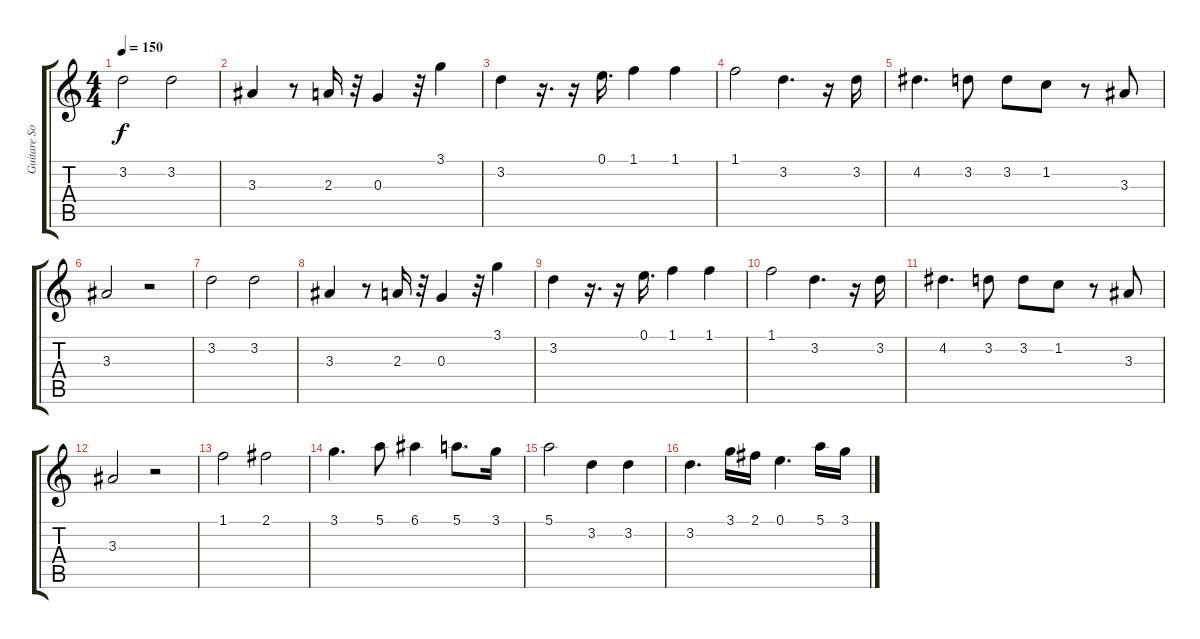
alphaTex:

\track ("Guitare Solo" "Guitare So") {instrument acousticguitarnylon}
\staff {score tabs}
\tuning (E4 B3 G3 D3 A2 E2) {hide}
\ts (4 4)
\tempo 150
\clef g2
\ks c
3.2.2{dy f instrument acousticguitarnylon} 3.2.2 |
3.3.4 r.8 2.3.16 r.32 0.3.4 r.32 3.1.4 |
3.2.4 r.16{d} r.16 0.1.16{d} 1.1.4 1.1.4 |
1.1.2 3.2.4{d} r.16 3.2.16 |
4.2.4{d} 3.2.8 3.2.8 1.2.8 r.8 3.3.8 |
3.3.2 r.2 |
3.2.2 3.2.2 |
3.3.4 r.8 2.3.16 r.32 0.3.4 r.32 3.1.4 |
3.2.4 r.16{d} r.16 0.1.16{d} 1.1.4 1.1.4 |
1.1.2 3.2.4{d} r.16 3.2.16 |
4.2.4{d} 3.2.8 3.2.8 1.2.8 r.8 3.3.8 |
3.3.2 r.2 |
1.1.2 2.1.2 |
3.1.4{d} 5.1.8 6.1.4 5.1.8{d} 3.1.16 |
5.1.2 3.2.4 3.2.4 |
3.2.4{d} 3.1.16 2.1.16 0.1.4{d} 5.1.16 3.1.16
